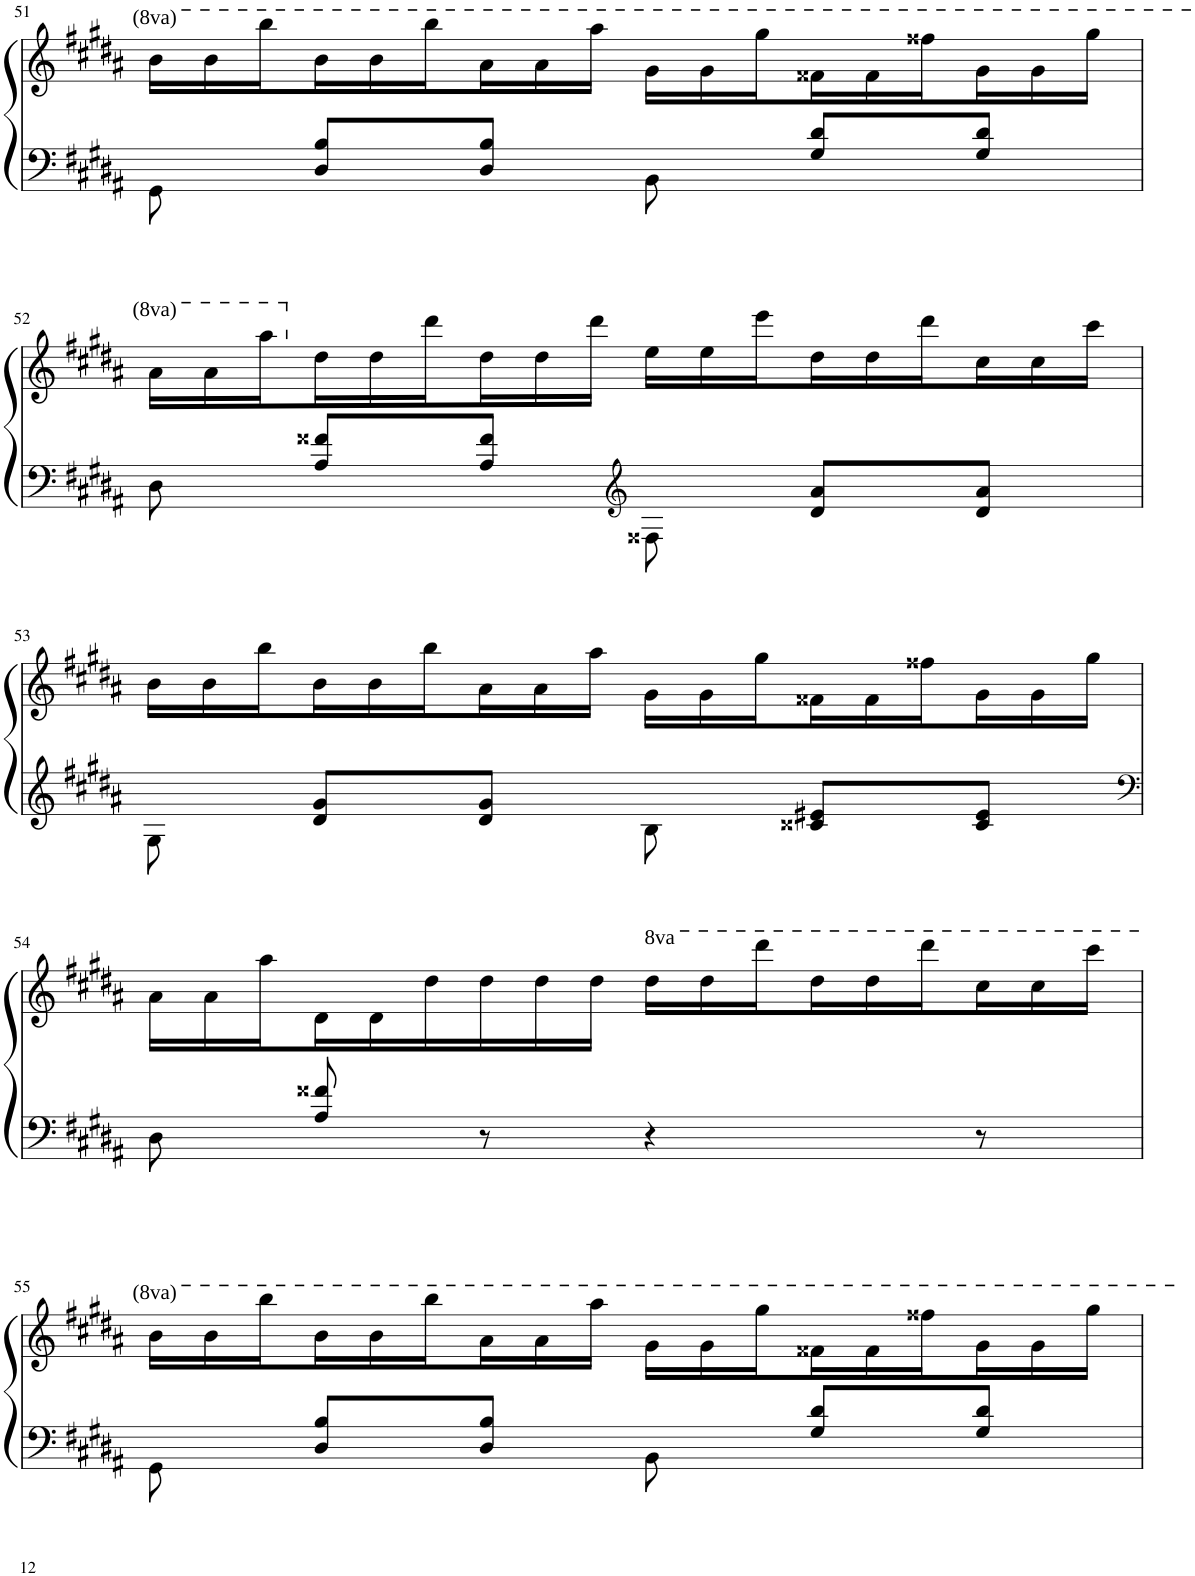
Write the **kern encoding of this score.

**kern	**kern
*part1	*part1
*staff2	*staff1
*I"Piano	*
*I'Pno	*
!!LO:PB:g=z
*clefF4	*clefG2
*k[f#c#g#d#a#]	*k[f#c#g#d#a#]
*M6/8	*M6/8
*	*Xtuplet
=51	=51
8GG#\	24bb\LL
.	24bb\
.	24bbb\
8D#/ 8B/L	24bb\
.	24bb\
.	24bbb\
8D#/ 8B/J	24aa#\
.	24aa#\
.	24aaa#\JJ
8BB\	24gg#\LL
.	24gg#\
.	24ggg#\
8G#/ 8d#/L	24ff##X\
.	24ff##\
.	24fff##X\
8G#/ 8d#/J	24gg#\
.	24gg#\
.	24ggg#\JJ
!!LO:LB:g=z
=52	=52
8D#\	24aa#\LL
.	24aa#\
.	24aaa#\
8A#/ 8f##X/L	24dd#\
.	24dd#\
.	24ddd#\
8A#/ 8f##/J	24dd#\
.	24dd#\
.	24ddd#\JJ
*clefG2	*
8F##X\	24ee\LL
.	24ee\
.	24eee\
8d#/ 8a#/L	24dd#\
.	24dd#\
.	24ddd#\
8d#/ 8a#/J	24cc#\
.	24cc#\
.	24ccc#\JJ
!!LO:LB:g=z
=53	=53
8G#\	24b\LL
.	24b\
.	24bb\
8d#/ 8g#/L	24b\
.	24b\
.	24bb\
8d#/ 8g#/J	24a#\
.	24a#\
.	24aa#\JJ
8B\	24g#\LL
.	24g#\
.	24gg#\
8c##X/ 8e#X/L	24f##X\
.	24f##\
.	24ff##X\
8c##/ 8e#/J	24g#\
.	24g#\
.	24gg#\JJ
!!LO:LB:g=z
=54	=54
*clefF4	*
8D#\	24a#\LL
.	24a#\
.	24aa#\
8A#/ 8f##X/	24d#\
.	24d#\
.	24dd#\
8r	24dd#\
.	24dd#\
.	24dd#\JJ
4r	24ddd#\LL
.	24ddd#\
.	24dddd#\
.	24ddd#\
.	24ddd#\
.	24dddd#\
8r	24ccc#\
.	24ccc#\
.	24cccc#\JJ
!!LO:LB:g=z
=55	=55
8GG#\	24bb\LL
.	24bb\
.	24bbb\
8D#/ 8B/L	24bb\
.	24bb\
.	24bbb\
8D#/ 8B/J	24aa#\
.	24aa#\
.	24aaa#\JJ
8BB\	24gg#\LL
.	24gg#\
.	24ggg#\
8G#/ 8d#/L	24ff##X\
.	24ff##\
.	24fff##X\
8G#/ 8d#/J	24gg#\
.	24gg#\
.	24ggg#\JJ
=	=
*-	*-
